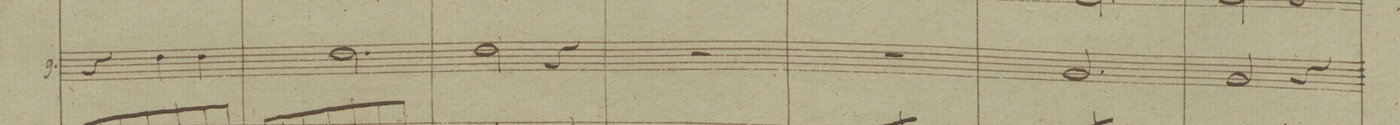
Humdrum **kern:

**kern	**dynam
*I"9.	*
*clefG2	*
*k[b-]	*
*M3/4	*
4r	.
4g\	.
4g\	.
=23	=23
2.g\	.
=24	=24
2g\	.
4r	.
=25	=25
2.r	.
=26	=26
*Xtremolo	*
2.r	.
=27	=27
2.c/	.
=28	=28
2c/	.
4r	.
=29	=29
*-	*-
